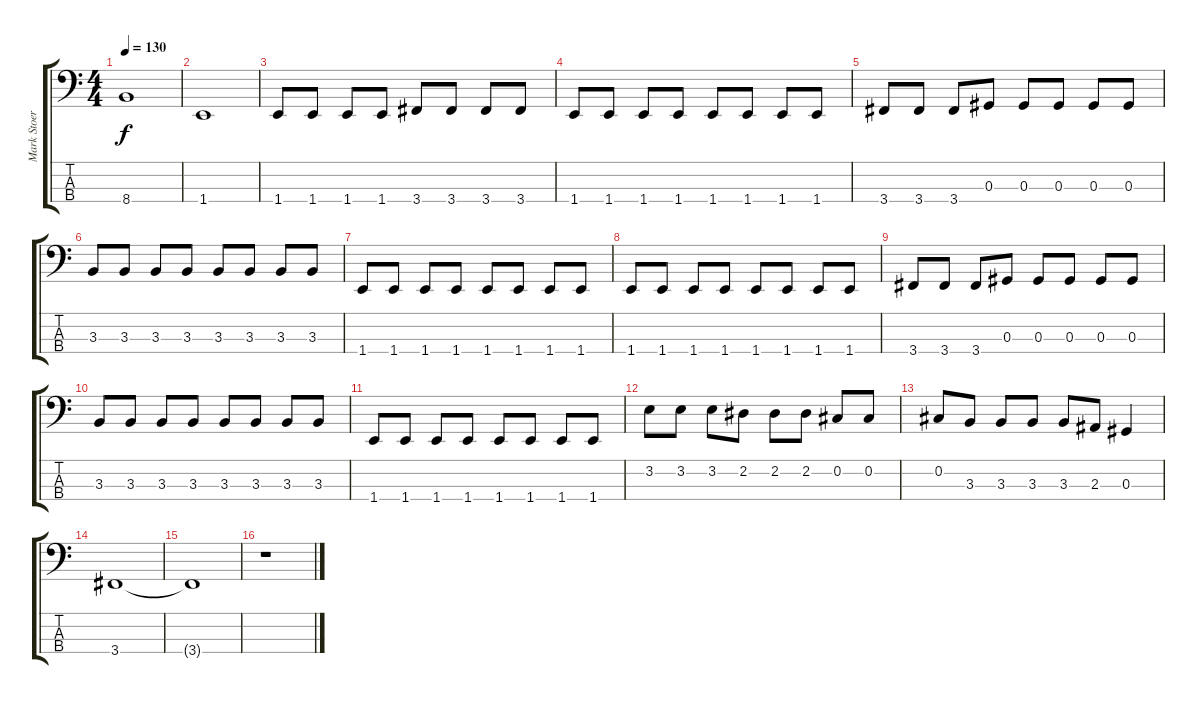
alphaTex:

\track ("Mark Stoermer" "Mark Stoer") {instrument electricbasspick}
\staff {score tabs}
\tuning (Gb2 Db2 Ab1 Eb1) {hide}
\ts (4 4)
\tempo 130
\clef f4
\ks c
8.4.1{dy f} |
1.4.1 |
1.4.8 1.4.8 1.4.8 1.4.8 3.4.8 3.4.8 3.4.8 3.4.8 |
1.4.8 1.4.8 1.4.8 1.4.8 1.4.8 1.4.8 1.4.8 1.4.8 |
3.4.8 3.4.8 3.4.8 0.3.8 0.3.8 0.3.8 0.3.8 0.3.8 |
3.3.8 3.3.8 3.3.8 3.3.8 3.3.8 3.3.8 3.3.8 3.3.8 |
1.4.8 1.4.8 1.4.8 1.4.8 1.4.8 1.4.8 1.4.8 1.4.8 |
1.4.8 1.4.8 1.4.8 1.4.8 1.4.8 1.4.8 1.4.8 1.4.8 |
3.4.8 3.4.8 3.4.8 0.3.8 0.3.8 0.3.8 0.3.8 0.3.8 |
3.3.8 3.3.8 3.3.8 3.3.8 3.3.8 3.3.8 3.3.8 3.3.8 |
1.4.8 1.4.8 1.4.8 1.4.8 1.4.8 1.4.8 1.4.8 1.4.8 |
3.2.8 3.2.8 3.2.8 2.2.8 2.2.8 2.2.8 0.2.8 0.2.8 |
0.2.8 3.3.8 3.3.8 3.3.8 3.3.8 2.3.8 0.3.4 |
3.4.1 |
3.4{t}.1 |
r.1
